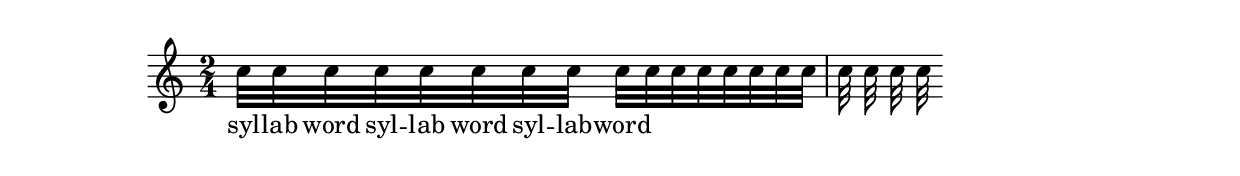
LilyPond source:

\header {

  texidoc = "The minimum distance between lyrics is determined by the
@code{minimum-distance} of @code{LyricHyphen} and
@code{LyricSpace}.

The ideal length of a hyphen is determined by its @code{length}
property, but it may be shortened down to @code{minimum-length} in
tight situations. If in this it still does not fit, the hyphen will be
omitted.

Like all overrides within @code{\\lyricsto} and @code{\\addlyrics}, the
effect of a setting is delayed is one syllable."

}

\version "2.14.0"

\layout {
  ragged-right = ##t
}


\relative c'' {
  \time 2/4
  c32 c c c 
  c32 c c c 
  c32 c c c 
  c32 c c c 
  c32 c c c 
}
\addlyrics
{
  %% tight spacing: hyphen disappears 
  syl -- lab word

  %% increase minimum-distance: forces more space, so hyphen reappears
  \override LyricHyphen #'minimum-distance = #1.0
  syl -- lab word

  %% minimum-distance 0 for LyricSpace: this places words next to each other. 
  \override LyricSpace #'minimum-distance = #0.0
  syl -- lab word
}
